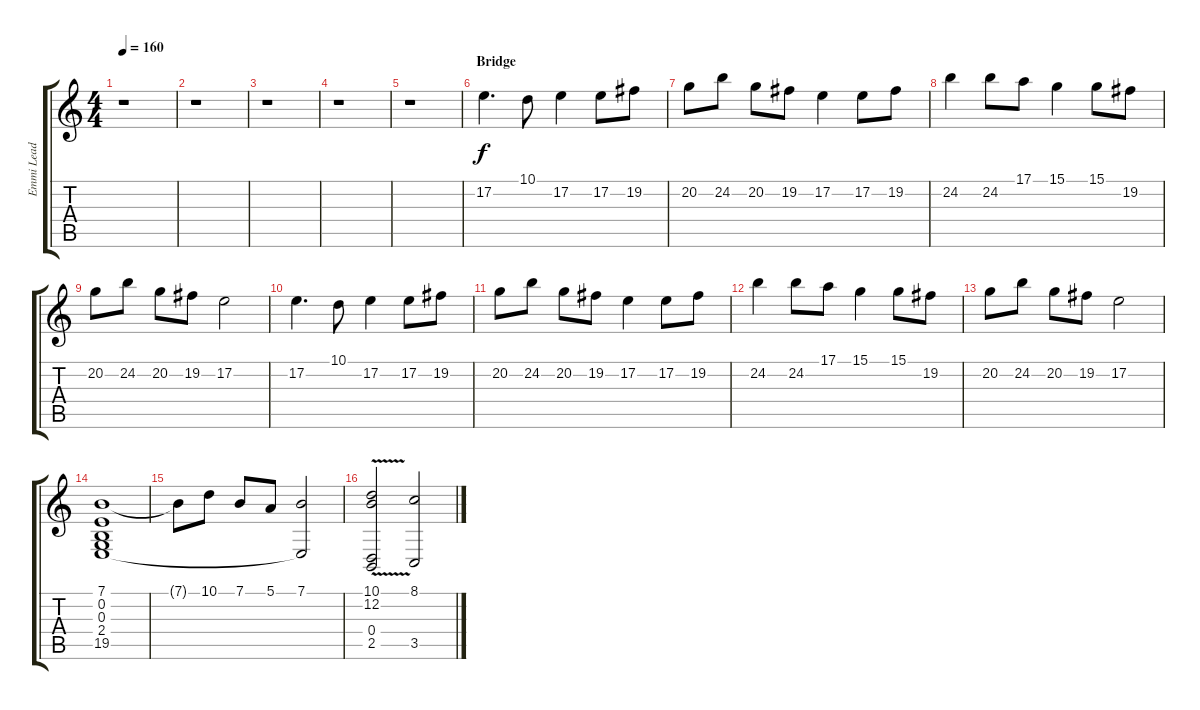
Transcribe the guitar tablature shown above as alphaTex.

\track ("Emmi Lead" "Emmi Lead") {instrument englishhorn}
\staff {score tabs}
\tuning (E4 B3 G3 D3 A2 E2) {hide}
\ts (4 4)
\tempo 160
\clef g2
\ks c
r.1{dy f} |
r.1 |
r.1 |
r.1 |
r.1 |
\section ("" "Bridge")
17.2.4{d} 10.1.8 17.2.4 17.2.8 19.2.8 |
20.2.8 24.2.8 20.2.8 19.2.8 17.2.4 17.2.8 19.2.8 |
24.2.4 24.2.8 17.1.8 15.1.4 15.1.8 19.2.8 |
20.2.8 24.2.8 20.2.8 19.2.8 17.2.2 |
17.2.4{d} 10.1.8 17.2.4 17.2.8 19.2.8 |
20.2.8 24.2.8 20.2.8 19.2.8 17.2.4 17.2.8 19.2.8 |
24.2.4 24.2.8 17.1.8 15.1.4 15.1.8 19.2.8 |
20.2.8 24.2.8 20.2.8 19.2.8 17.2.2 |
(7.1 0.2 0.3 2.4 19.5).1 |
7.1{t}.8 10.1.8 7.1.8 5.1.8 (7.1 2.4{t}).2 |
(10.1{v} 12.2{v} 0.4 2.5).2 (8.1 3.5).2
